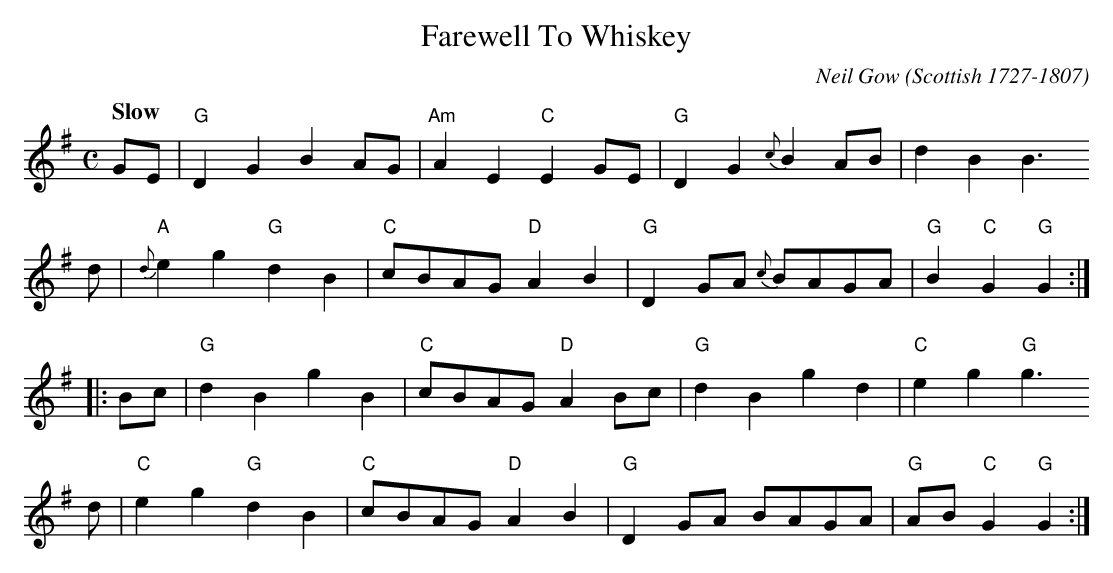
X:1
T: Farewell To Whiskey
C: Neil Gow (Scottish 1727-1807)
M: C
L: 1/8
Q: "Slow"
K: G
GE | "G"D2G2       B2AG | "Am"A2E2 "C"E2GE | "G"D2G2 {c}B2AB |    d2   B2    B3
 d | "A"{d}e2g2 "G"d2B2 | "C"cBAG  "D"A2B2 | "G"D2GA {c}BAGA | "G"B2"C"G2 "G"G2 ::
Bc | "G"d2B2       g2B2 | "C"cBAG  "D"A2Bc | "G"d2B2    g2d2 | "C"e2   g2 "G"g3
 d | "C"e2g2    "G"d2B2 | "C"cBAG  "D"A2B2 | "G"D2GA    BAGA | "G"AB"C"G2 "G"G2 :|
_
